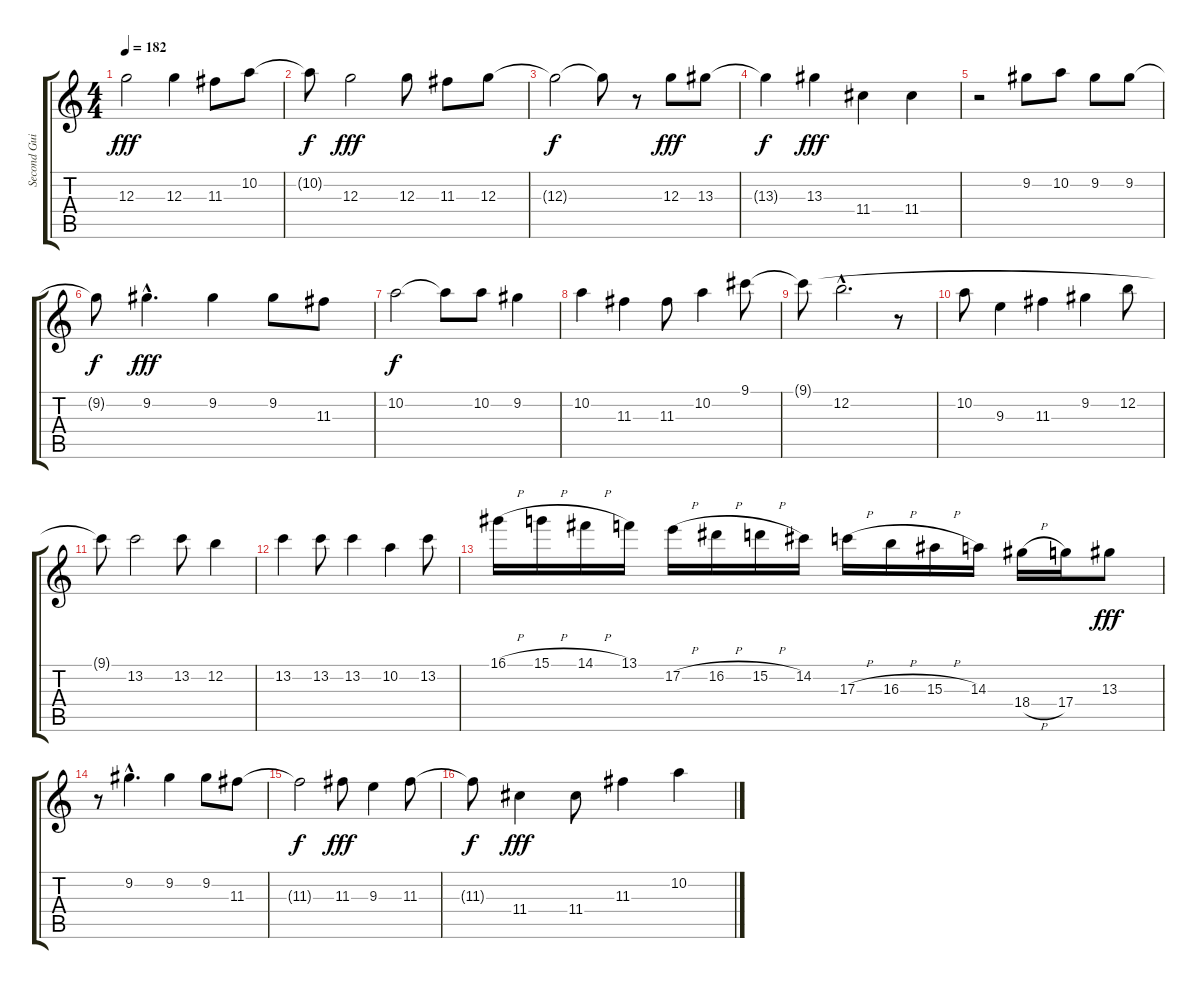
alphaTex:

\track ("Second Guitar" "Second Gui") {instrument electricguitarjazz}
\staff {score tabs}
\tuning (E4 B3 G3 D3 A2 E2) {hide}
\ts (4 4)
\tempo 182
\clef g2
\ks c
12.3.2{dy fff} 12.3.4 11.3.8 10.2.8 |
10.2{t}.8{dy f} 12.3.2{dy fff} 12.3.8 11.3.8 12.3.8 |
12.3{t}.2{dy f} 12.3{t}.8 r.8 12.3.8{dy fff} 13.3.8 |
13.3{t}.4{dy f} 13.3.4{dy fff} 11.4.4 11.4.4 |
r.2 9.2.8 10.2.8 9.2.8 9.2.8 |
9.2{t}.8{dy f} 9.2{hac}.4{d dy fff} 9.2.4 9.2.8 11.3.8 |
10.2.2{dy f} 10.2{t}.8 10.2.8 9.2.4 |
10.2.4 11.3.4 11.3.8 10.2.4 9.1.8 |
9.1{t}.8 12.2{hac}.2{d} r.8 |
10.2.8 9.3.4 11.3.4 9.2.4 12.2.8 |
9.1{t}.8 13.2.2 13.2.8 12.2.4 |
13.2.4 13.2.8 13.2.4 10.2.4 13.2.8 |
16.1{h}.16 15.1{h}.16 14.1{h}.16 13.1.16 17.2{h}.16 16.2{h}.16 15.2{h}.16 14.2.16 17.3{h}.16 16.3{h}.16 15.3{h}.16 14.3.16 18.4{h}.16 17.4.16 13.3.8{dy fff} |
r.8 9.2{hac}.4{d} 9.2.4 9.2.8 11.3.8 |
11.3{t}.2{dy f} 11.3.8{dy fff} 9.3.4 11.3.8 |
11.3{t}.8{dy f} 11.4.4{dy fff} 11.4.8 11.3.4 10.2.4
